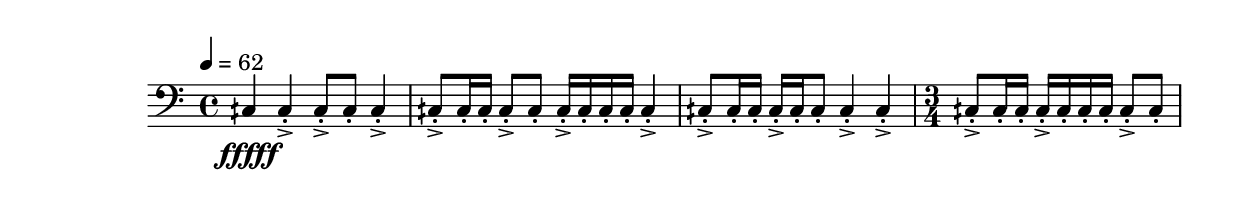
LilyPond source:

\version "2.18.2"
\score {
  
   \new Staff \with {
  } 
  {
    
      \tempo 4 = 62
      
      
      
  \clef bass
%   61  Vc C3 ¼ #["133.90960693359375", "48.405071308214815", "-61.66714096069336"]   
      cih4\fffff   cih-.->    cih8-.-> cih-.    cih4-.->
      cih8-.-> cih16-. cih-.    cih8-.-> cih-.   cih16-.-> cih-.  cih-. cih-.    cih4-.-> 
      cih8-.-> cih16-.  cih16-.    cih-.-> cih-.  cih8-.    cih4-.->    cih-.->
      \time 3/4  cih8-.-> cih16-. cih-.    cih16-.-> cih-.  cih-. cih-.    cih8-.-> cih-.  
     
     
     
  }
  \layout{ 
  
  }
  \midi{}
}